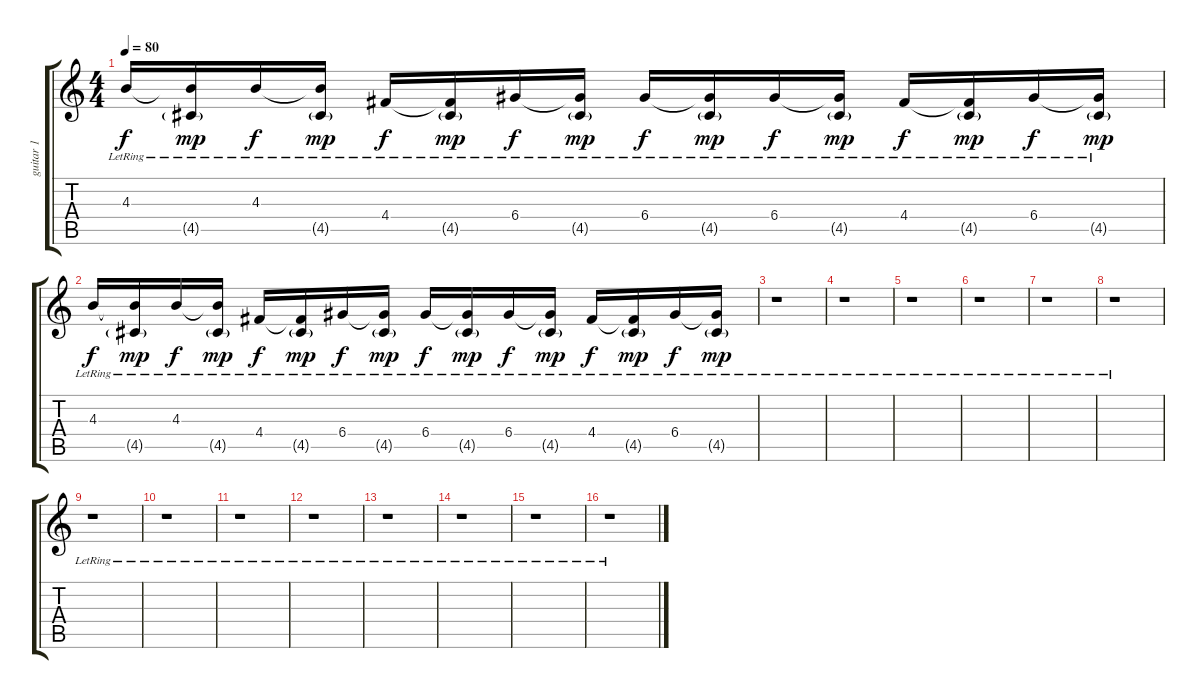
\track ("guitar 1" "guitar 1") {instrument electricguitarclean}
\staff {score tabs}
\tuning (E4 B3 G3 D3 A2 E2) {hide}
\ts (4 4)
\tempo 80
\clef g2
\ks c
4.3{lr}.16{dy f} (4.3{t} 4.5{g lr}).16{dy mp} 4.3{lr}.16{dy f} (4.3{t} 4.5{g lr}).16{dy mp} 4.4{lr}.16{dy f} (4.4{t} 4.5{g lr}).16{dy mp} 6.4{lr}.16{dy f} (6.4{t} 4.5{g lr}).16{dy mp} 6.4{lr}.16{dy f} (6.4{t} 4.5{g lr}).16{dy mp} 6.4{lr}.16{dy f} (6.4{t} 4.5{g lr}).16{dy mp} 4.4{lr}.16{dy f} (4.4{t} 4.5{g lr}).16{dy mp} 6.4{lr}.16{dy f} (6.4{t} 4.5{g lr}).16{dy mp} |
4.3{lr}.16{dy f} (4.3{t} 4.5{g lr}).16{dy mp} 4.3{lr}.16{dy f} (4.3{t} 4.5{g lr}).16{dy mp} 4.4{lr}.16{dy f} (4.4{t} 4.5{g lr}).16{dy mp} 6.4{lr}.16{dy f} (6.4{t} 4.5{g lr}).16{dy mp} 6.4{lr}.16{dy f} (6.4{t} 4.5{g lr}).16{dy mp} 6.4{lr}.16{dy f} (6.4{t} 4.5{g lr}).16{dy mp} 4.4{lr}.16{dy f} (4.4{t} 4.5{g lr}).16{dy mp} 6.4{lr}.16{dy f} (6.4{t} 4.5{g lr}).16{dy mp} |
r.1 |
r.1 |
r.1 |
r.1 |
r.1 |
r.1 |
r.1 |
r.1 |
r.1 |
r.1 |
r.1 |
r.1 |
r.1 |
r.1
